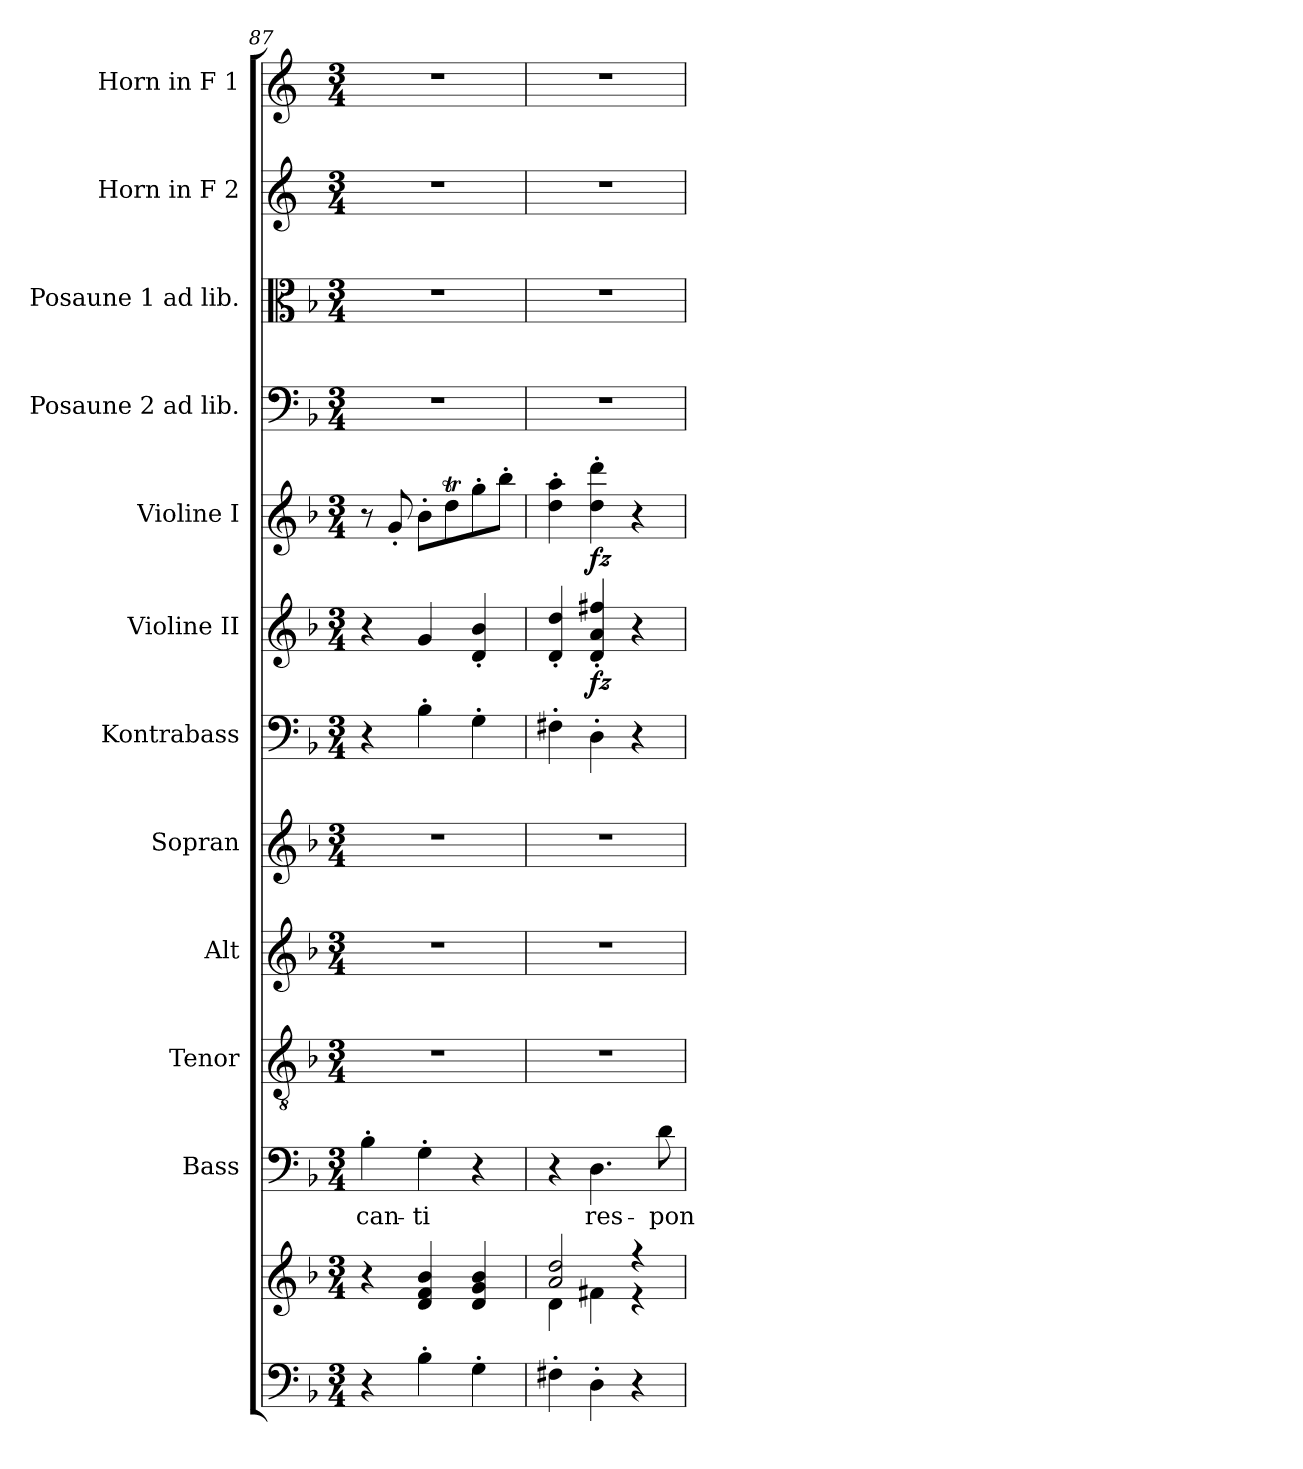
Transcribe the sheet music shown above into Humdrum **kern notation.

**kern	**kern	**kern	**text	**kern	**kern	**kern	**kern	**kern	**dynam	**kern	**dynam	**kern	**kern	**kern	**kern
*part12	*part12	*part11	*part11	*part10	*part9	*part8	*part7	*part6	*part6	*part5	*part5	*part4	*part3	*part2	*part1
*staff13	*staff12	*staff11	*staff11	*staff10	*staff9	*staff8	*staff7	*staff6	*staff6	*staff5	*staff5	*staff4	*staff3	*staff2	*staff1
*	*	*I"Bass	*	*I"Tenor	*I"Alt	*I"Sopran	*I"Kontrabass	*I"Violine II	*	*I"Violine I	*	*I"Posaune 2 ad lib.	*I"Posaune 1 ad lib.	*I"Horn in F 2	*I"Horn in F 1
*	*	*I'B.	*	*I'T.	*I'A.	*I'S.	*I'Kb.	*I'Vl. II	*	*I'Vl. I	*	*I'Pos. 2	*I'Pos. 1	*I'Hrn. F 2	*I'Hrn. F 1
*clefF4	*clefG2	*clefF4	*	*clefGv2	*clefG2	*clefG2	*clefF4	*clefG2	*	*clefG2	*	*clefF4	*clefC3	*clefG2	*clefG2
*	*	*	*	*	*	*	*ITrd7c12	*	*	*	*	*	*	*ITrd4c7	*ITrd4c7
*k[b-]	*k[b-]	*k[b-]	*	*k[b-]	*k[b-]	*k[b-]	*k[b-]	*k[b-]	*	*k[b-]	*	*k[b-]	*k[b-]	*k[b-]	*k[b-]
*F:	*F:	*F:	*	*F:	*F:	*F:	*F:	*F:	*	*F:	*	*F:	*F:	*F:	*F:
*M3/4	*M3/4	*M3/4	*	*M3/4	*M3/4	*M3/4	*M3/4	*M3/4	*	*M3/4	*	*M3/4	*M3/4	*M3/4	*M3/4
=87	=87	=87	=87	=87	=87	=87	=87	=87	=87	=87	=87	=87	=87	=87	=87
!	!	!	!LO:LY:b	!	!	!	!	!	!	!	!	!	!	!	!
4r	4r	4B-'>\	-can-	2.r	2.r	2.r	4r	4r	.	8r	.	2.r	2.r	2.r	2.r
.	.	.	.	.	.	.	.	.	.	8g'</	.	.	.	.	.
!	!	!	!LO:LY:b	!	!	!	!	!	!	!	!	!	!	!	!
4B-'>\	4d/ 4f/ 4b-/	4G'>\	-ti	.	.	.	4BB-'>\	4g/	.	8b-'>\L	.	.	.	.	.
.	.	.	.	.	.	.	.	.	.	8ddT\	.	.	.	.	.
4G'>\	4d/ 4g/ 4b-/	4r	.	.	.	.	4GG'>\	4d/'< 4b-/'<	.	8gg'>\	.	.	.	.	.
.	.	.	.	.	.	.	.	.	.	8bb-'>\J	.	.	.	.	.
=88	=88	=88	=88	=88	=88	=88	=88	=88	=88	=88	=88	=88	=88	=88	=88
*	*^	*	*	*	*	*	*	*	*	*	*	*	*	*	*
4F#X'>\	2a/ 2dd/	4d\	4r	.	2.r	2.r	2.r	4FF#X'>\	4d/'< 4dd/'<	.	4dd\'> 4aa\'>	.	2.r	2.r	2.r	2.r
!	!	!	!	!LO:LY:b	!	!	!	!	!	!LO:DY:b	!	!LO:DY:b	!	!	!	!
4D'>\	.	4f#X\	4.D\	res-	.	.	.	4DD'>\	4d/'< 4a/'< 4ff#X/'<	fz	4dd\'> 4ddd\'>	fz	.	.	.	.
4r	4r	4r	.	.	.	.	.	4r	4r	.	4r	.	.	.	.	.
!	!	!	!	!LO:LY:b	!	!	!	!	!	!	!	!	!	!	!	!
.	.	.	8d\	-pon-	.	.	.	.	.	.	.	.	.	.	.	.
*	*v	*v	*	*	*	*	*	*	*	*	*	*	*	*	*	*
=	=	=	=	=	=	=	=	=	=	=	=	=	=	=	=
*-	*-	*-	*-	*-	*-	*-	*-	*-	*-	*-	*-	*-	*-	*-	*-
